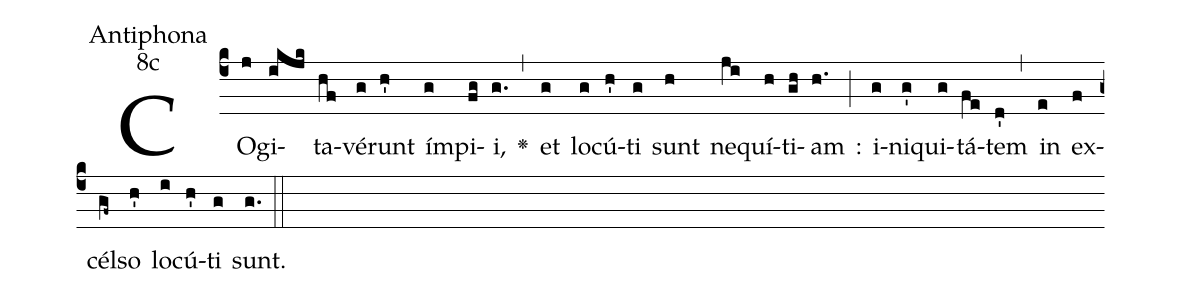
office-part:Antiphona;
mode:8c;
%%
(c4) CO(j)gi(ikjk)ta(hf)vé(g)runt(h') ím(g)pi(fg)i,(g.) <v>\greheightstar</v>(,) et(g) lo(g)cú(h')ti(g) sunt(h) ne(ji)quí(h)ti(gh)am(h.) :(;) i(g)ni(g')qui(g)tá(fe)tem(d') (,) in(e) ex(f)cél(gf~)so(h') lo(i)cú(h')ti(g) sunt.(g.) (::)
